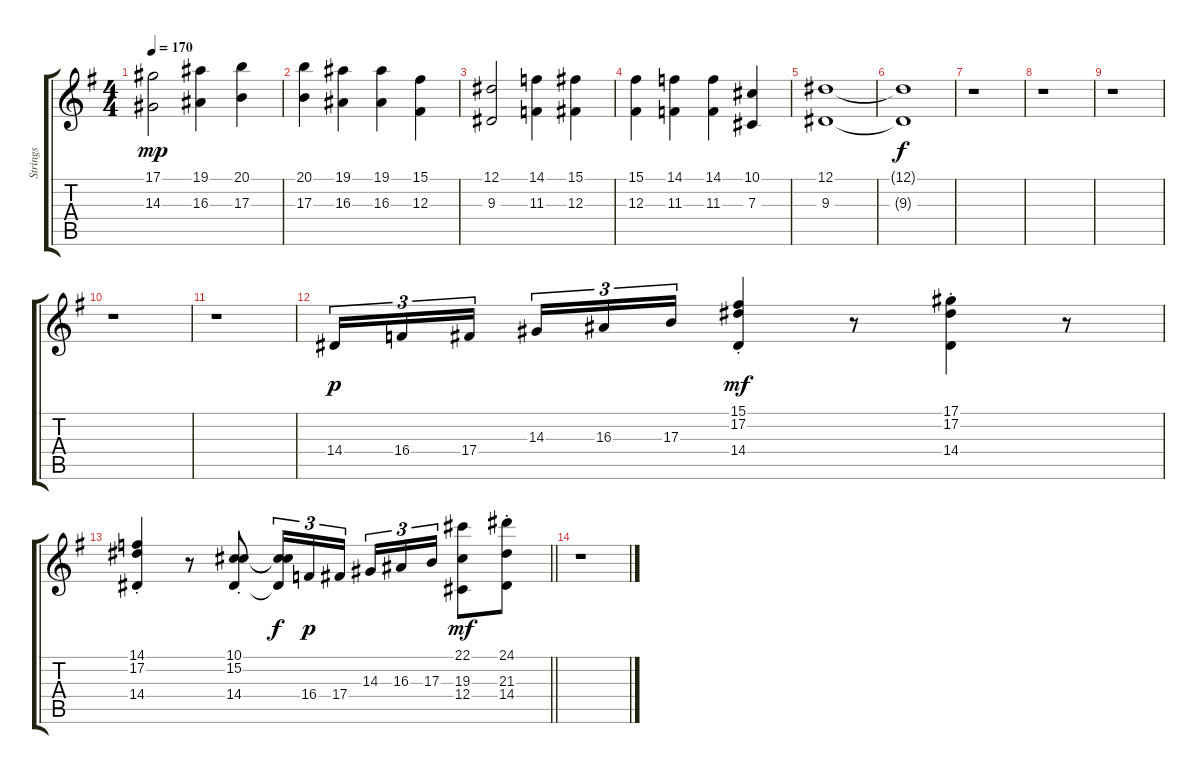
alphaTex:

\track ("Strings" "Strings") {instrument stringensemble1}
\staff {score tabs}
\tuning (Eb4 Bb3 Gb3 Db3 Ab2 Eb2) {hide}
\ts (4 4)
\tempo 170
\clef g2
\ks g
(17.1 14.3).2{dy mp} (19.1 16.3).4 (20.1 17.3).4 |
(20.1 17.3).4 (19.1 16.3).4 (19.1 16.3).4 (15.1 12.3).4 |
(12.1 9.3).2 (14.1 11.3).4 (15.1 12.3).4 |
(15.1 12.3).4 (14.1 11.3).4 (14.1 11.3).4 (10.1 7.3).4 |
(12.1 9.3).1{volume 0} |
(12.1{t} 9.3{t}).1{dy f} |
r.1 |
r.1 |
r.1 |
r.1 |
r.1 |
14.4.16{tu (3 2) dy p volume 13} 16.4.16{tu (3 2)} 17.4.16{tu (3 2) beam splitsecondary} 14.3.16{tu (3 2)} 16.3.16{tu (3 2)} 17.3.16{tu (3 2)} (15.1{st} 17.2{st} 14.4{st}).4{dy mf} r.8 (17.1{st} 17.2{st} 14.4{st}).4 r.8 |
\barLineRight lightlight
(14.1{st} 17.2{st} 14.4{st}).4 r.8 (10.1{st} 15.2{st} 14.4{st}).8 (10.1{t} 15.2{t} 14.4{t}).16{tu (3 2) dy f} 16.4.16{tu (3 2) dy p} 17.4.16{tu (3 2) beam splitsecondary} 14.3.16{tu (3 2)} 16.3.16{tu (3 2)} 17.3.16{tu (3 2)} (22.1 19.3 12.4).8{dy mf} (24.1{st} 21.3 14.4).8 |
r.1
